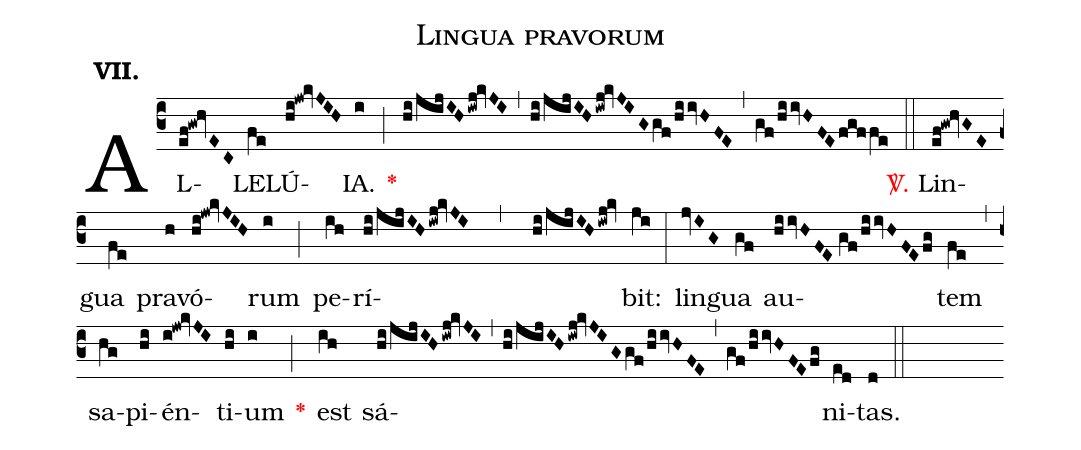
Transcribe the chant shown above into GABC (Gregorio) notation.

name:Lingua pravorum;
mode:VII.;
office-part:Alleluia;
%%
(c3) AL(ef!gw!hvEC)LE(fe)LÚ(hi!jw!kvJIH)IA.(i) <v>\red{*}</v>(;) (hi/jijIHiwj!kvJI) (,) (hi/jijIH/iwj!kvJIGgf/hiivHFE) (,) (gf/hiivHFEfgffe) (::) <v>\red{\Vbar.}</v> Lin(ef!gw!hvGE)gua(fe) pra(h)vó(hi!jw!kvJIH)rum(i) (;) pe(ih)rí(hi/jijIHiwj!kvJI , hi/jijIHiwj!kv)bit:(ji) (:) lin(jvIG)gua(gf) au(hiivHFE//gf/hiivHFEfg)tem(fe) (,) sa(hg)pi(hi)én(i!jw!kvJI)ti(hi)um(i) <v>\red{*}</v>(;) est(ih) sá(hi/jijIHiwj!kvJI,hi/jijIHiwj!kvJIGgf/hiivHFE,gf/hiivHFEfg)ni(ed)tas.(d) (::)
